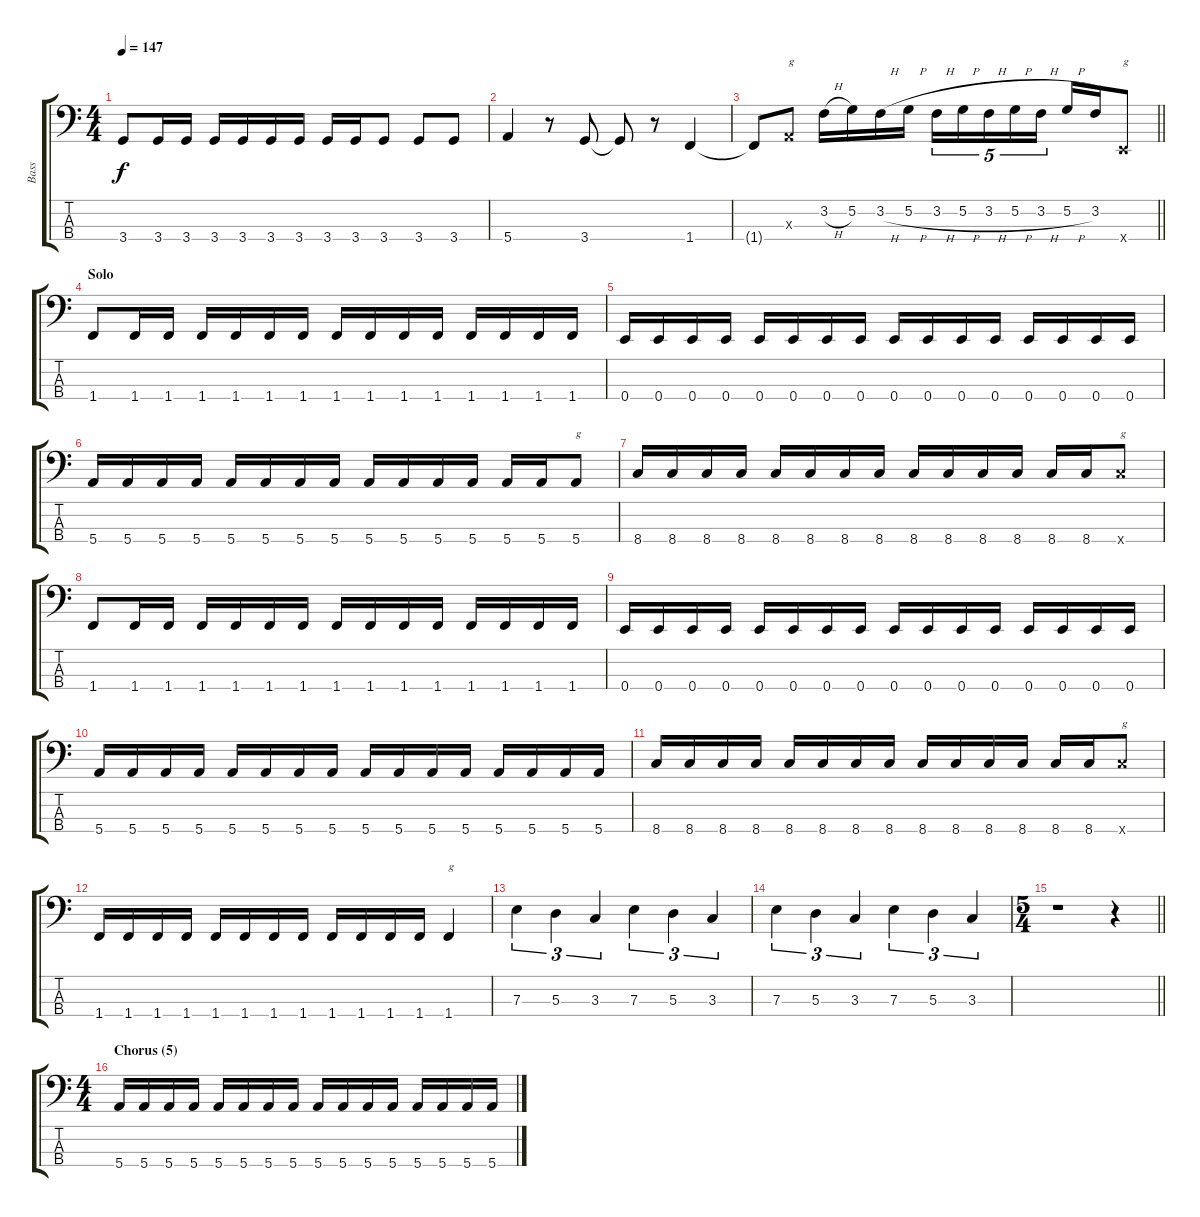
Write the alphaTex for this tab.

\track ("Bass" "Bass") {instrument electricbassfinger}
\staff {score tabs}
\tuning (G2 D2 A1 E1) {hide}
\ts (4 4)
\tempo 147
\clef f4
\ks aminor
3.4.8{dy f} 3.4.16 3.4.16 3.4.16 3.4.16 3.4.16 3.4.16 3.4.16 3.4.16 3.4.8 3.4.8 3.4.8 |
5.4.4 r.8 3.4.8 3.4{t}.8 r.8 1.4.4 |
\barLineRight lightlight
1.4{t}.8 0.3{x}.8{txt "g"} 3.2{h}.16 5.2.16 3.2{h}.16 5.2{h}.16 3.2{h}.16{tu (5 4)} 5.2{h}.16{tu (5 4)} 3.2{h}.16{tu (5 4)} 5.2{h}.16{tu (5 4)} 3.2{h}.16{tu (5 4)} 5.2{h}.16 3.2.16 0.4{x}.8{txt "g"} |
\section ("" "Solo")
1.4.8 1.4.16 1.4.16 1.4.16 1.4.16 1.4.16 1.4.16 1.4.16 1.4.16 1.4.16 1.4.16 1.4.16 1.4.16 1.4.16 1.4.16 |
0.4.16 0.4.16 0.4.16 0.4.16 0.4.16 0.4.16 0.4.16 0.4.16 0.4.16 0.4.16 0.4.16 0.4.16 0.4.16 0.4.16 0.4.16 0.4.16 |
5.4.16 5.4.16 5.4.16 5.4.16 5.4.16 5.4.16 5.4.16 5.4.16 5.4.16 5.4.16 5.4.16 5.4.16 5.4.16 5.4.16 5.4.8{txt "g"} |
8.4.16 8.4.16 8.4.16 8.4.16 8.4.16 8.4.16 8.4.16 8.4.16 8.4.16 8.4.16 8.4.16 8.4.16 8.4.16 8.4.16 8.4{x}.8{txt "g"} |
1.4.8 1.4.16 1.4.16 1.4.16 1.4.16 1.4.16 1.4.16 1.4.16 1.4.16 1.4.16 1.4.16 1.4.16 1.4.16 1.4.16 1.4.16 |
0.4.16 0.4.16 0.4.16 0.4.16 0.4.16 0.4.16 0.4.16 0.4.16 0.4.16 0.4.16 0.4.16 0.4.16 0.4.16 0.4.16 0.4.16 0.4.16 |
5.4.16 5.4.16 5.4.16 5.4.16 5.4.16 5.4.16 5.4.16 5.4.16 5.4.16 5.4.16 5.4.16 5.4.16 5.4.16 5.4.16 5.4.16 5.4.16 |
8.4.16 8.4.16 8.4.16 8.4.16 8.4.16 8.4.16 8.4.16 8.4.16 8.4.16 8.4.16 8.4.16 8.4.16 8.4.16 8.4.16 8.4{x}.8{txt "g"} |
1.4.16 1.4.16 1.4.16 1.4.16 1.4.16 1.4.16 1.4.16 1.4.16 1.4.16 1.4.16 1.4.16 1.4.16 1.4.4{txt "g"} |
7.3.4{tu (3 2)} 5.3.4{tu (3 2)} 3.3.4{tu (3 2)} 7.3.4{tu (3 2)} 5.3.4{tu (3 2)} 3.3.4{tu (3 2)} |
7.3.4{tu (3 2)} 5.3.4{tu (3 2)} 3.3.4{tu (3 2)} 7.3.4{tu (3 2)} 5.3.4{tu (3 2)} 3.3.4{tu (3 2)} |
\ts (5 4)
\barLineRight lightlight
r.1 r.4 |
\ts (4 4)
\section ("" "Chorus (5)")
5.4.16 5.4.16 5.4.16 5.4.16 5.4.16 5.4.16 5.4.16 5.4.16 5.4.16 5.4.16 5.4.16 5.4.16 5.4.16 5.4.16 5.4.16 5.4.16
